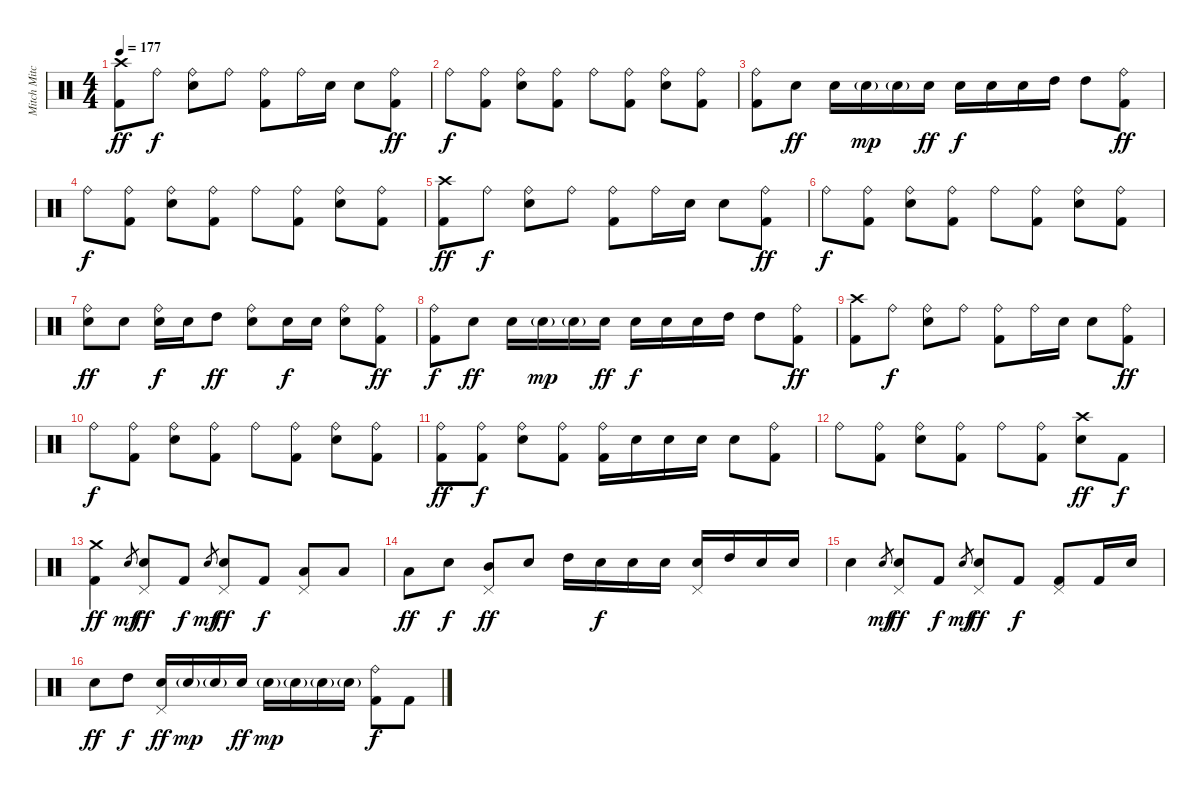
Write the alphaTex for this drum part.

\track ("Mitch Mitchell - Drums" "Mitch Mitc") {instrument percussion}
\staff {score}
\articulation defaults
\ts (4 4)
\tempo 177
\clef neutral
\ks c
("Crash high (hit)" "Kick (hit) 2").8{dy ff} "Ride (bell)".8{dy f} ("Ride (bell)" "Electric Snare (hit)").8 "Ride (bell)".8 ("Ride (bell)" "Kick (hit) 2").8 "Ride (bell)".16 "Electric Snare (hit)".16 "Electric Snare (hit)".8 ("Ride (bell)" "Kick (hit) 2").8{dy ff} |
"Ride (bell)".8{dy f} ("Ride (bell)" "Kick (hit) 2").8 ("Ride (bell)" "Electric Snare (hit)").8 ("Ride (bell)" "Kick (hit) 2").8 "Ride (bell)".8 ("Ride (bell)" "Kick (hit) 2").8 ("Ride (bell)" "Electric Snare (hit)").8 ("Ride (bell)" "Kick (hit) 2").8 |
("Ride (bell)" "Kick (hit) 2").8 "Electric Snare (hit)".8{dy ff} "Electric Snare (hit)".16 "Electric Snare (hit)"{g}.16{dy mp} "Electric Snare (hit)"{g}.16 "Electric Snare (hit)".16{dy ff} "Electric Snare (hit)".16{dy f} "Electric Snare (hit)".16 "Electric Snare (hit)".16 "High Tom (hit)".16 "High Tom (hit)".8 ("Ride (bell)" "Kick (hit) 2").8{dy ff} |
"Ride (bell)".8{dy f} ("Ride (bell)" "Kick (hit) 2").8 ("Ride (bell)" "Electric Snare (hit)").8 ("Ride (bell)" "Kick (hit) 2").8 "Ride (bell)".8 ("Ride (bell)" "Kick (hit) 2").8 ("Ride (bell)" "Electric Snare (hit)").8 ("Ride (bell)" "Kick (hit) 2").8 |
("Crash high (hit)" "Kick (hit) 2").8{dy ff} "Ride (bell)".8{dy f} ("Ride (bell)" "Electric Snare (hit)").8 "Ride (bell)".8 ("Ride (bell)" "Kick (hit) 2").8 "Ride (bell)".16 "Electric Snare (hit)".16 "Electric Snare (hit)".8 ("Ride (bell)" "Kick (hit) 2").8{dy ff} |
"Ride (bell)".8{dy f} ("Ride (bell)" "Kick (hit) 2").8 ("Ride (bell)" "Electric Snare (hit)").8 ("Ride (bell)" "Kick (hit) 2").8 "Ride (bell)".8 ("Ride (bell)" "Kick (hit) 2").8 ("Ride (bell)" "Electric Snare (hit)").8 ("Ride (bell)" "Kick (hit) 2").8 |
("Ride (bell)" "Electric Snare (hit)").8{dy ff} "Electric Snare (hit)".8 ("Ride (bell)" "Electric Snare (hit)").16{dy f} "Electric Snare (hit)".16 "High Tom (hit)".8{dy ff} ("Ride (bell)" "Electric Snare (hit)").8 "Electric Snare (hit)".16{dy f} "Electric Snare (hit)".16 ("Ride (bell)" "Electric Snare (hit)").8 ("Ride (bell)" "Kick (hit) 2").8{dy ff} |
("Ride (bell)" "Kick (hit) 2").8{dy f} "Electric Snare (hit)".8{dy ff} "Electric Snare (hit)".16 "Electric Snare (hit)"{g}.16{dy mp} "Electric Snare (hit)"{g}.16 "Electric Snare (hit)".16{dy ff} "Electric Snare (hit)".16{dy f} "Electric Snare (hit)".16 "Electric Snare (hit)".16 "High Tom (hit)".16 "High Tom (hit)".8 ("Ride (bell)" "Kick (hit) 2").8{dy ff} |
("Crash high (hit)" "Kick (hit) 2").8 "Ride (bell)".8{dy f} ("Ride (bell)" "Electric Snare (hit)").8 "Ride (bell)".8 ("Ride (bell)" "Kick (hit) 2").8 "Ride (bell)".16 "Electric Snare (hit)".16 "Electric Snare (hit)".8 ("Ride (bell)" "Kick (hit) 2").8{dy ff} |
"Ride (bell)".8{dy f} ("Ride (bell)" "Kick (hit) 2").8 ("Ride (bell)" "Electric Snare (hit)").8 ("Ride (bell)" "Kick (hit) 2").8 "Ride (bell)".8 ("Ride (bell)" "Kick (hit) 2").8 ("Ride (bell)" "Electric Snare (hit)").8 ("Ride (bell)" "Kick (hit) 2").8 |
("Ride (bell)" "Kick (hit) 2").8{dy ff} ("Ride (bell)" "Kick (hit) 2").8{dy f} ("Ride (bell)" "Electric Snare (hit)").8 ("Ride (bell)" "Kick (hit) 2").8 ("Ride (bell)" "Kick (hit) 2").16 "Electric Snare (hit)".16 "Electric Snare (hit)".16 "Electric Snare (hit)".16 "Electric Snare (hit)".8 ("Ride (bell)" "Kick (hit) 2").8 |
"Ride (bell)".8 ("Ride (bell)" "Kick (hit) 2").8 ("Ride (bell)" "Electric Snare (hit)").8 ("Ride (bell)" "Kick (hit) 2").8 "Ride (bell)".8 ("Ride (bell)" "Kick (hit) 2").8 ("Crash high (hit)" "Electric Snare (hit)").8{dy ff} "Kick (hit) 2".8{dy f} |
("Crash medium (hit)" "Kick (hit) 2").4{dy ff} "Electric Snare (hit)".8{gr dy mf} ("Electric Snare (hit)" "Pedal Hi-Hat (hit)").8{dy ff} "Kick (hit) 2".8{dy f} "Electric Snare (hit)".8{gr dy mf} ("Electric Snare (hit)" "Pedal Hi-Hat (hit)").8{dy ff} "Kick (hit) 2".8{dy f} ("Low Tom (hit)" "Pedal Hi-Hat (hit)").8 "Low Tom (hit)".8 |
"Low Tom (hit)".8{dy ff} "Electric Snare (hit)".8{dy f} ("Mid Tom (hit)" "Pedal Hi-Hat (hit)").8{dy ff} "Electric Snare (hit)".8 "High Tom (hit)".16 "Electric Snare (hit)".16{dy f} "Electric Snare (hit)".16 "Electric Snare (hit)".16 ("Electric Snare (hit)" "Pedal Hi-Hat (hit)").16 "High Tom (hit)".16 "Electric Snare (hit)".16 "Electric Snare (hit)".16 |
"Electric Snare (hit)".4 "Electric Snare (hit)".8{gr dy mf} ("Electric Snare (hit)" "Pedal Hi-Hat (hit)").8{dy ff} "Kick (hit) 2".8{dy f} "Electric Snare (hit)".8{gr dy mf} ("Electric Snare (hit)" "Pedal Hi-Hat (hit)").8{dy ff} "Kick (hit) 2".8{dy f} ("Kick (hit) 2" "Pedal Hi-Hat (hit)").8 "Kick (hit) 2".16 "Electric Snare (hit)".16 |
"Electric Snare (hit)".8{dy ff} "High Tom (hit)".8{dy f} ("Electric Snare (hit)" "Pedal Hi-Hat (hit)").16{dy ff} "Electric Snare (hit)"{g}.16{dy mp} "Electric Snare (hit)"{g}.16 "Electric Snare (hit)".16{dy ff} "Electric Snare (hit)"{g}.16{dy mp} "Electric Snare (hit)"{g}.16 "Electric Snare (hit)"{g}.16 "Electric Snare (hit)"{g}.16 ("Ride (bell)" "Kick (hit) 2").8{dy f} "Kick (hit) 2".8
